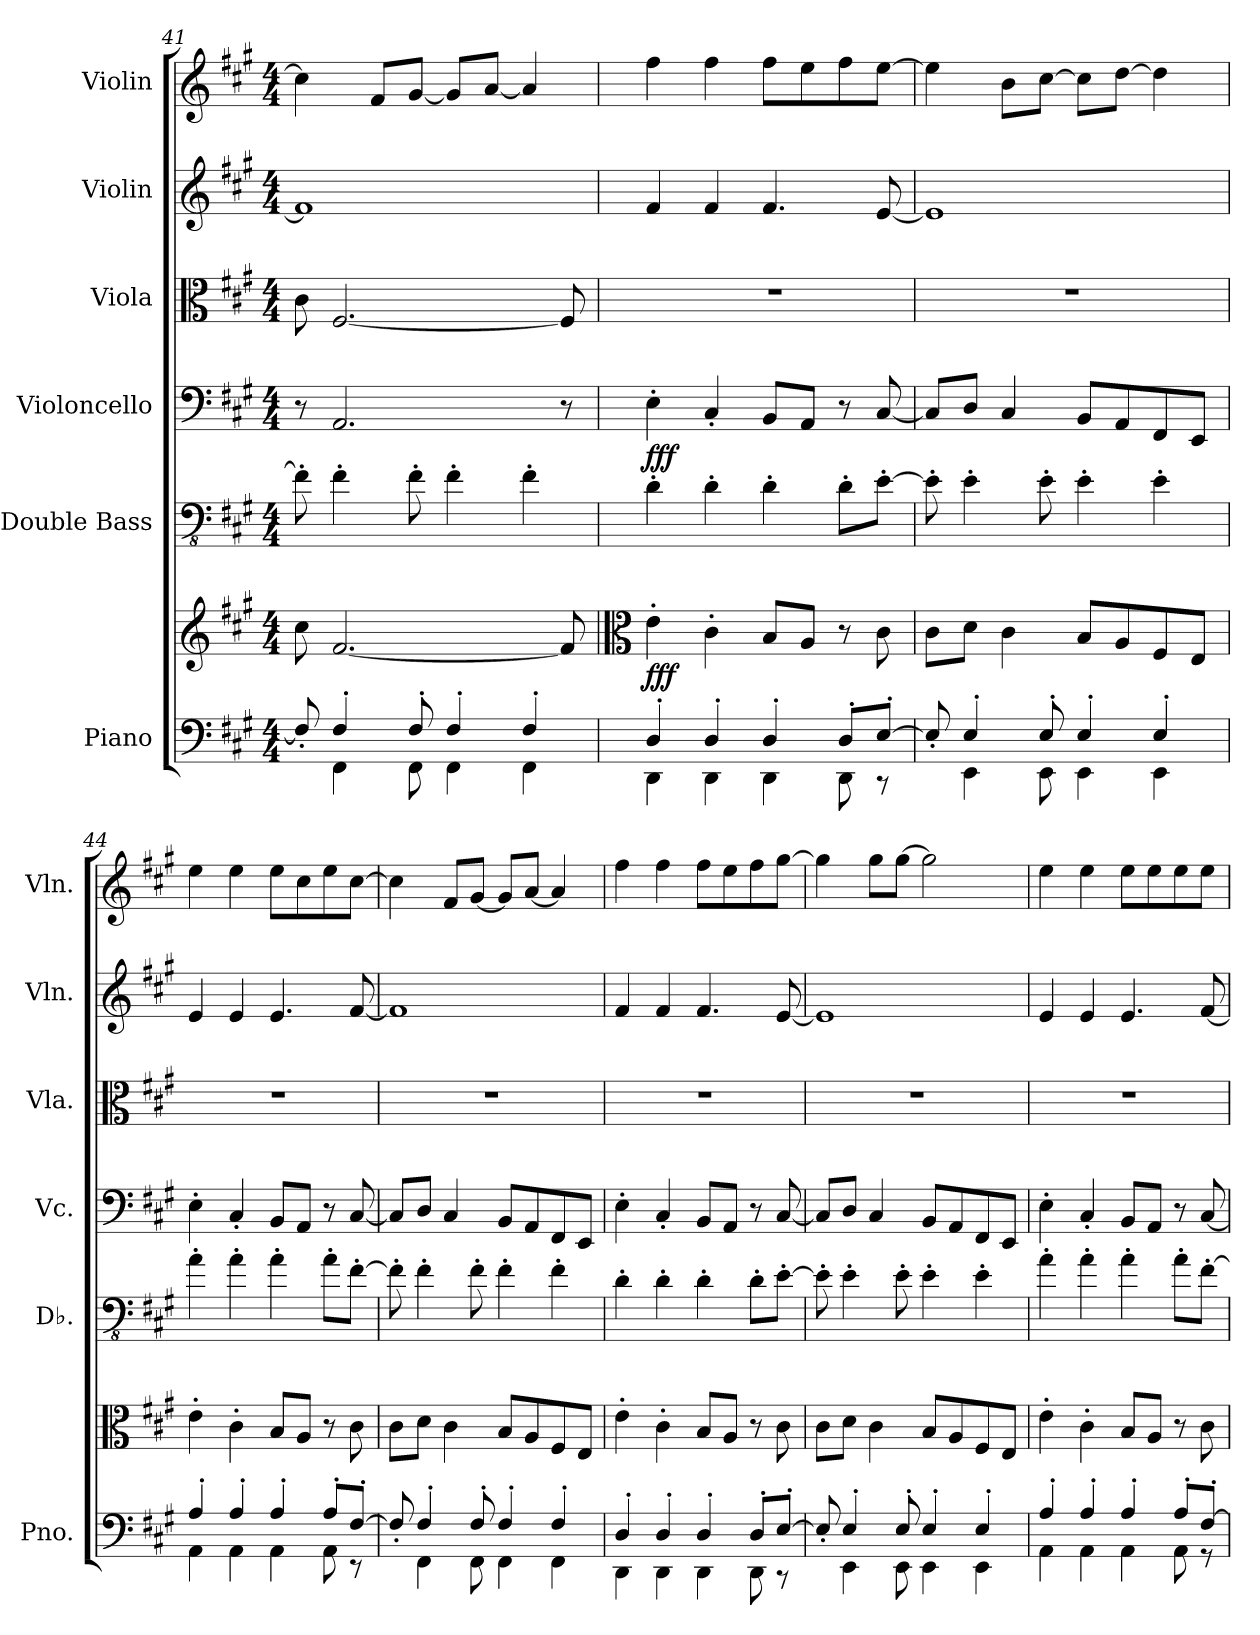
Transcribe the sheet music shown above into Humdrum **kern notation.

**kern	**kern	**dynam	**kern	**kern	**dynam	**kern	**kern	**kern
*part6	*part6	*part6	*part5	*part4	*part4	*part3	*part2	*part1
*staff7	*staff6	*staff6/7	*staff5	*staff4	*staff4	*staff3	*staff2	*staff1
*I"Piano	*	*	*I"Double Bass	*I"Violoncello	*	*I"Viola	*I"Violin	*I"Violin
*I'Pno.	*	*	*I'Db.	*I'Vc.	*	*I'Vla.	*I'Vln.	*I'Vln.
*clefF4	*clefG2	*	*clefFv4	*clefF4	*	*clefC3	*clefG2	*clefG2
*	*	*	*ITrd7c12	*	*	*	*	*
*k[f#c#g#]	*k[f#c#g#]	*	*k[f#c#g#]	*k[f#c#g#]	*	*k[f#c#g#]	*k[f#c#g#]	*k[f#c#g#]
*M4/4	*M4/4	*	*M4/4	*M4/4	*	*M4/4	*M4/4	*M4/4
=41	=41	=41	=41	=41	=41	=41	=41	=41
*^	*	*	*	*	*	*	*	*
8F#'/]	8ryy	8cc#\	.	8FF#'\]	8r	.	8c#\	1f#]	4cc#\]
4F#'/	4FF#\	[2.f#/	.	4FF#'\	2.AA/	.	[2.F#/	.	.
.	.	.	.	.	.	.	.	.	8f#/L
8F#'/	8FF#\	.	.	8FF#'\	.	.	.	.	[8g#/J
4F#'/	4FF#\	.	.	4FF#'\	.	.	.	.	8g#/L]
.	.	.	.	.	.	.	.	.	[8a/J
4F#'/	4FF#\	.	.	4FF#'\	.	.	.	.	4a/]
.	.	8f#/]	.	.	8r	.	8F#/]	.	.
=42	=42	=42	=42	=42	=42	=42	=42	=42	=42
*	*	*clefC3	*	*	*	*	*	*	*
!	!	!	!LO:DY:b	!	!	!LO:DY:b	!	!	!
4D'/	4DD\	4e'\	fff	4DD'\	4E'\	fff	1r	4f#/	4ff#\
4D'/	4DD\	4c#'\	.	4DD'\	4C#'/	.	.	4f#/	4ff#\
4D'/	4DD\	8B/L	.	4DD'\	8BB/L	.	.	4.f#/	8ff#\L
.	.	8A/J	.	.	8AA/J	.	.	.	8ee\
8D'/L	8DD\	8r	.	8DD'\L	8r	.	.	.	8ff#\
[8E'/J	8r	8c#\	.	[8EE'\J	[8C#/	.	.	[8e/	[8ee\J
!!LO:PB:g=z
=43	=43	=43	=43	=43	=43	=43	=43	=43	=43
8E'/]	8ryy	8c#\L	.	8EE'\]	8C#/L]	.	1r	1e]	4ee\]
4E'/	4EE\	8d\J	.	4EE'\	8D/J	.	.	.	.
.	.	4c#\	.	.	4C#/	.	.	.	8b\L
8E'/	8EE\	.	.	8EE'\	.	.	.	.	[8cc#\J
4E'/	4EE\	8B/L	.	4EE'\	8BB/L	.	.	.	8cc#\L]
.	.	8A/	.	.	8AA/	.	.	.	[8dd\J
4E'/	4EE\	8F#/	.	4EE'\	8FF#/	.	.	.	4dd\]
.	.	8E/J	.	.	8EE/J	.	.	.	.
=44	=44	=44	=44	=44	=44	=44	=44	=44	=44
4A'/	4AA\	4e'\	.	4AA'\	4E'\	.	1r	4e/	4ee\
4A'/	4AA\	4c#'\	.	4AA'\	4C#'/	.	.	4e/	4ee\
4A'/	4AA\	8B/L	.	4AA'\	8BB/L	.	.	4.e/	8ee\L
.	.	8A/J	.	.	8AA/J	.	.	.	8cc#\
8A'/L	8AA\	8r	.	8AA'\L	8r	.	.	.	8ee\
[8F#'/J	8r	8c#\	.	[8FF#'\J	[8C#/	.	.	[8f#/	[8cc#\J
=45	=45	=45	=45	=45	=45	=45	=45	=45	=45
8F#'/]	8ryy	8c#\L	.	8FF#'\]	8C#/L]	.	1r	1f#]	4cc#\]
4F#'/	4FF#\	8d\J	.	4FF#'\	8D/J	.	.	.	.
.	.	4c#\	.	.	4C#/	.	.	.	8f#/L
8F#'/	8FF#\	.	.	8FF#'\	.	.	.	.	[8g#/J
4F#'/	4FF#\	8B/L	.	4FF#'\	8BB/L	.	.	.	8g#/L]
.	.	8A/	.	.	8AA/	.	.	.	[8a/J
4F#'/	4FF#\	8F#/	.	4FF#'\	8FF#/	.	.	.	4a/]
.	.	8E/J	.	.	8EE/J	.	.	.	.
=46	=46	=46	=46	=46	=46	=46	=46	=46	=46
4D'/	4DD\	4e'\	.	4DD'\	4E'\	.	1r	4f#/	4ff#\
4D'/	4DD\	4c#'\	.	4DD'\	4C#'/	.	.	4f#/	4ff#\
4D'/	4DD\	8B/L	.	4DD'\	8BB/L	.	.	4.f#/	8ff#\L
.	.	8A/J	.	.	8AA/J	.	.	.	8ee\
8D'/L	8DD\	8r	.	8DD'\L	8r	.	.	.	8ff#\
[8E'/J	8r	8c#\	.	[8EE'\J	[8C#/	.	.	[8e/	[8gg#\J
!!LO:PB:g=z
=47	=47	=47	=47	=47	=47	=47	=47	=47	=47
8E'/]	8ryy	8c#\L	.	8EE'\]	8C#/L]	.	1r	1e]	4gg#\]
4E'/	4EE\	8d\J	.	4EE'\	8D/J	.	.	.	.
.	.	4c#\	.	.	4C#/	.	.	.	8gg#\L
8E'/	8EE\	.	.	8EE'\	.	.	.	.	[8gg#\J
4E'/	4EE\	8B/L	.	4EE'\	8BB/L	.	.	.	2gg#\]
.	.	8A/	.	.	8AA/	.	.	.	.
4E'/	4EE\	8F#/	.	4EE'\	8FF#/	.	.	.	.
.	.	8E/J	.	.	8EE/J	.	.	.	.
=48	=48	=48	=48	=48	=48	=48	=48	=48	=48
4A'/	4AA\	4e'\	.	4AA'\	4E'\	.	1r	4e/	4ee\
4A'/	4AA\	4c#'\	.	4AA'\	4C#'/	.	.	4e/	4ee\
4A'/	4AA\	8B/L	.	4AA'\	8BB/L	.	.	4.e/	8ee\L
.	.	8A/J	.	.	8AA/J	.	.	.	8ee\
8A'/L	8AA\	8r	.	8AA'\L	8r	.	.	.	8ee\
[8F#'/J	8r	8c#\	.	[8FF#'\J	[8C#/	.	.	[8f#/	8ee\J
*v	*v	*	*	*	*	*	*	*	*
=	=	=	=	=	=	=	=	=
*-	*-	*-	*-	*-	*-	*-	*-	*-
